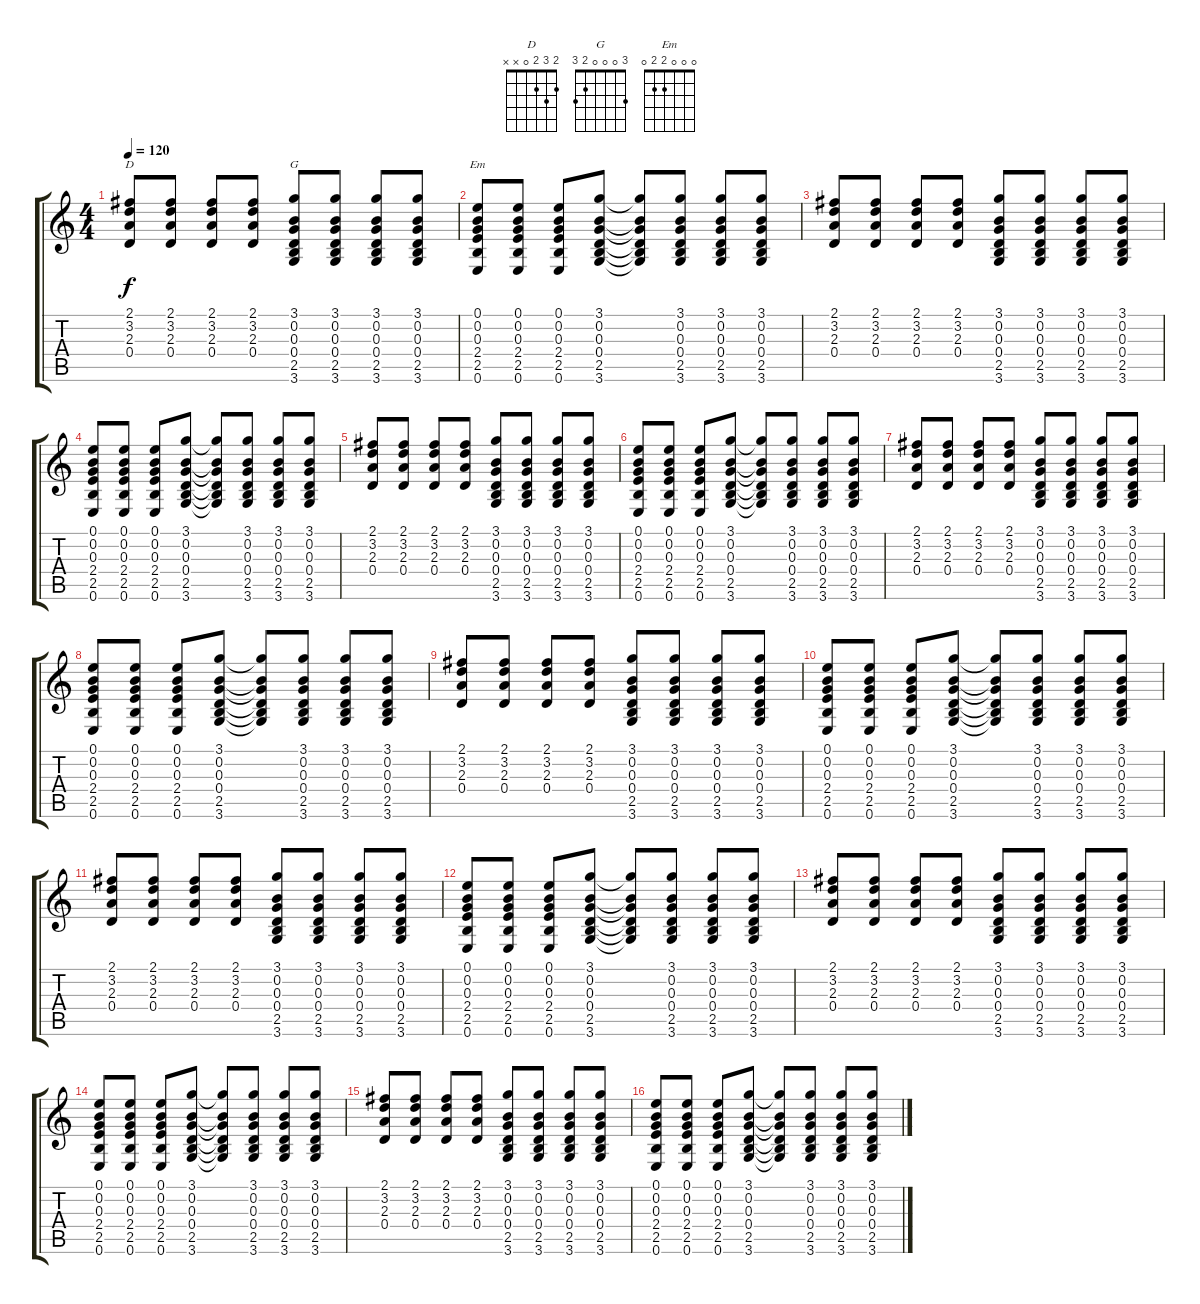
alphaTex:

\track (" " " ") {instrument overdrivenguitar}
\staff {score tabs}
\tuning (E4 B3 G3 D3 A2 E2) {hide}
\chord ("D" 2 3 2 0 x x)
\chord ("G" 3 0 0 0 2 3)
\chord ("Em" 0 0 0 2 2 0)
\ts (4 4)
\tempo 120
\clef g2
\ks c
(2.1 3.2 2.3 0.4).8{ch "D" dy f} (2.1 3.2 2.3 0.4).8 (2.1 3.2 2.3 0.4).8 (2.1 3.2 2.3 0.4).8 (3.1 0.2 0.3 0.4 2.5 3.6).8{ch "G"} (3.1 0.2 0.3 0.4 2.5 3.6).8 (3.1 0.2 0.3 0.4 2.5 3.6).8 (3.1 0.2 0.3 0.4 2.5 3.6).8 |
(0.1 0.2 0.3 2.4 2.5 0.6).8{ch "Em"} (0.1 0.2 0.3 2.4 2.5 0.6).8 (0.1 0.2 0.3 2.4 2.5 0.6).8 (3.1 0.2 0.3 0.4 2.5 3.6).8 (3.1{t} 0.2{t} 0.3{t} 0.4{t} 2.5{t} 3.6{t}).8 (3.1 0.2 0.3 0.4 2.5 3.6).8 (3.1 0.2 0.3 0.4 2.5 3.6).8 (3.1 0.2 0.3 0.4 2.5 3.6).8 |
(2.1 3.2 2.3 0.4).8 (2.1 3.2 2.3 0.4).8 (2.1 3.2 2.3 0.4).8 (2.1 3.2 2.3 0.4).8 (3.1 0.2 0.3 0.4 2.5 3.6).8 (3.1 0.2 0.3 0.4 2.5 3.6).8 (3.1 0.2 0.3 0.4 2.5 3.6).8 (3.1 0.2 0.3 0.4 2.5 3.6).8 |
(0.1 0.2 0.3 2.4 2.5 0.6).8 (0.1 0.2 0.3 2.4 2.5 0.6).8 (0.1 0.2 0.3 2.4 2.5 0.6).8 (3.1 0.2 0.3 0.4 2.5 3.6).8 (3.1{t} 0.2{t} 0.3{t} 0.4{t} 2.5{t} 3.6{t}).8 (3.1 0.2 0.3 0.4 2.5 3.6).8 (3.1 0.2 0.3 0.4 2.5 3.6).8 (3.1 0.2 0.3 0.4 2.5 3.6).8 |
(2.1 3.2 2.3 0.4).8 (2.1 3.2 2.3 0.4).8 (2.1 3.2 2.3 0.4).8 (2.1 3.2 2.3 0.4).8 (3.1 0.2 0.3 0.4 2.5 3.6).8 (3.1 0.2 0.3 0.4 2.5 3.6).8 (3.1 0.2 0.3 0.4 2.5 3.6).8 (3.1 0.2 0.3 0.4 2.5 3.6).8 |
(0.1 0.2 0.3 2.4 2.5 0.6).8 (0.1 0.2 0.3 2.4 2.5 0.6).8 (0.1 0.2 0.3 2.4 2.5 0.6).8 (3.1 0.2 0.3 0.4 2.5 3.6).8 (3.1{t} 0.2{t} 0.3{t} 0.4{t} 2.5{t} 3.6{t}).8 (3.1 0.2 0.3 0.4 2.5 3.6).8 (3.1 0.2 0.3 0.4 2.5 3.6).8 (3.1 0.2 0.3 0.4 2.5 3.6).8 |
(2.1 3.2 2.3 0.4).8 (2.1 3.2 2.3 0.4).8 (2.1 3.2 2.3 0.4).8 (2.1 3.2 2.3 0.4).8 (3.1 0.2 0.3 0.4 2.5 3.6).8 (3.1 0.2 0.3 0.4 2.5 3.6).8 (3.1 0.2 0.3 0.4 2.5 3.6).8 (3.1 0.2 0.3 0.4 2.5 3.6).8 |
(0.1 0.2 0.3 2.4 2.5 0.6).8 (0.1 0.2 0.3 2.4 2.5 0.6).8 (0.1 0.2 0.3 2.4 2.5 0.6).8 (3.1 0.2 0.3 0.4 2.5 3.6).8 (3.1{t} 0.2{t} 0.3{t} 0.4{t} 2.5{t} 3.6{t}).8 (3.1 0.2 0.3 0.4 2.5 3.6).8 (3.1 0.2 0.3 0.4 2.5 3.6).8 (3.1 0.2 0.3 0.4 2.5 3.6).8 |
(2.1 3.2 2.3 0.4).8 (2.1 3.2 2.3 0.4).8 (2.1 3.2 2.3 0.4).8 (2.1 3.2 2.3 0.4).8 (3.1 0.2 0.3 0.4 2.5 3.6).8 (3.1 0.2 0.3 0.4 2.5 3.6).8 (3.1 0.2 0.3 0.4 2.5 3.6).8 (3.1 0.2 0.3 0.4 2.5 3.6).8 |
(0.1 0.2 0.3 2.4 2.5 0.6).8 (0.1 0.2 0.3 2.4 2.5 0.6).8 (0.1 0.2 0.3 2.4 2.5 0.6).8 (3.1 0.2 0.3 0.4 2.5 3.6).8 (3.1{t} 0.2{t} 0.3{t} 0.4{t} 2.5{t} 3.6{t}).8 (3.1 0.2 0.3 0.4 2.5 3.6).8 (3.1 0.2 0.3 0.4 2.5 3.6).8 (3.1 0.2 0.3 0.4 2.5 3.6).8 |
(2.1 3.2 2.3 0.4).8 (2.1 3.2 2.3 0.4).8 (2.1 3.2 2.3 0.4).8 (2.1 3.2 2.3 0.4).8 (3.1 0.2 0.3 0.4 2.5 3.6).8 (3.1 0.2 0.3 0.4 2.5 3.6).8 (3.1 0.2 0.3 0.4 2.5 3.6).8 (3.1 0.2 0.3 0.4 2.5 3.6).8 |
(0.1 0.2 0.3 2.4 2.5 0.6).8 (0.1 0.2 0.3 2.4 2.5 0.6).8 (0.1 0.2 0.3 2.4 2.5 0.6).8 (3.1 0.2 0.3 0.4 2.5 3.6).8 (3.1{t} 0.2{t} 0.3{t} 0.4{t} 2.5{t} 3.6{t}).8 (3.1 0.2 0.3 0.4 2.5 3.6).8 (3.1 0.2 0.3 0.4 2.5 3.6).8 (3.1 0.2 0.3 0.4 2.5 3.6).8 |
(2.1 3.2 2.3 0.4).8 (2.1 3.2 2.3 0.4).8 (2.1 3.2 2.3 0.4).8 (2.1 3.2 2.3 0.4).8 (3.1 0.2 0.3 0.4 2.5 3.6).8 (3.1 0.2 0.3 0.4 2.5 3.6).8 (3.1 0.2 0.3 0.4 2.5 3.6).8 (3.1 0.2 0.3 0.4 2.5 3.6).8 |
(0.1 0.2 0.3 2.4 2.5 0.6).8 (0.1 0.2 0.3 2.4 2.5 0.6).8 (0.1 0.2 0.3 2.4 2.5 0.6).8 (3.1 0.2 0.3 0.4 2.5 3.6).8 (3.1{t} 0.2{t} 0.3{t} 0.4{t} 2.5{t} 3.6{t}).8 (3.1 0.2 0.3 0.4 2.5 3.6).8 (3.1 0.2 0.3 0.4 2.5 3.6).8 (3.1 0.2 0.3 0.4 2.5 3.6).8 |
(2.1 3.2 2.3 0.4).8 (2.1 3.2 2.3 0.4).8 (2.1 3.2 2.3 0.4).8 (2.1 3.2 2.3 0.4).8 (3.1 0.2 0.3 0.4 2.5 3.6).8 (3.1 0.2 0.3 0.4 2.5 3.6).8 (3.1 0.2 0.3 0.4 2.5 3.6).8 (3.1 0.2 0.3 0.4 2.5 3.6).8 |
(0.1 0.2 0.3 2.4 2.5 0.6).8 (0.1 0.2 0.3 2.4 2.5 0.6).8 (0.1 0.2 0.3 2.4 2.5 0.6).8 (3.1 0.2 0.3 0.4 2.5 3.6).8 (3.1{t} 0.2{t} 0.3{t} 0.4{t} 2.5{t} 3.6{t}).8 (3.1 0.2 0.3 0.4 2.5 3.6).8 (3.1 0.2 0.3 0.4 2.5 3.6).8 (3.1 0.2 0.3 0.4 2.5 3.6).8
